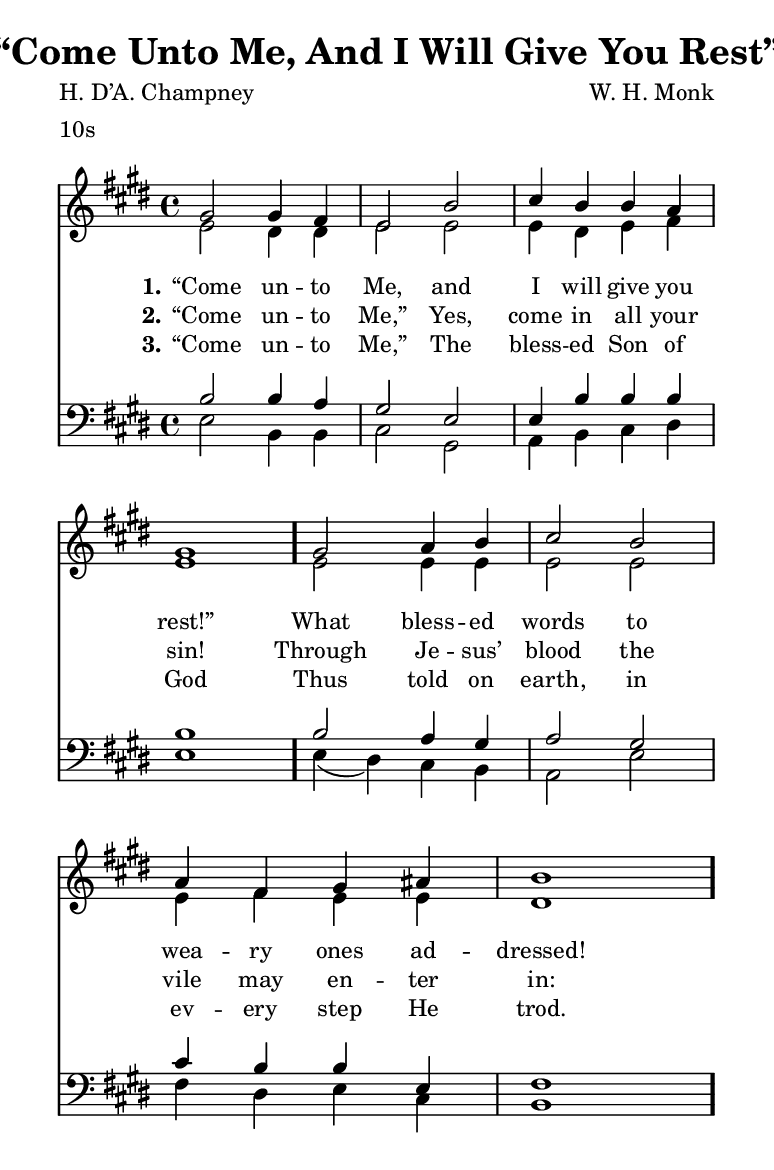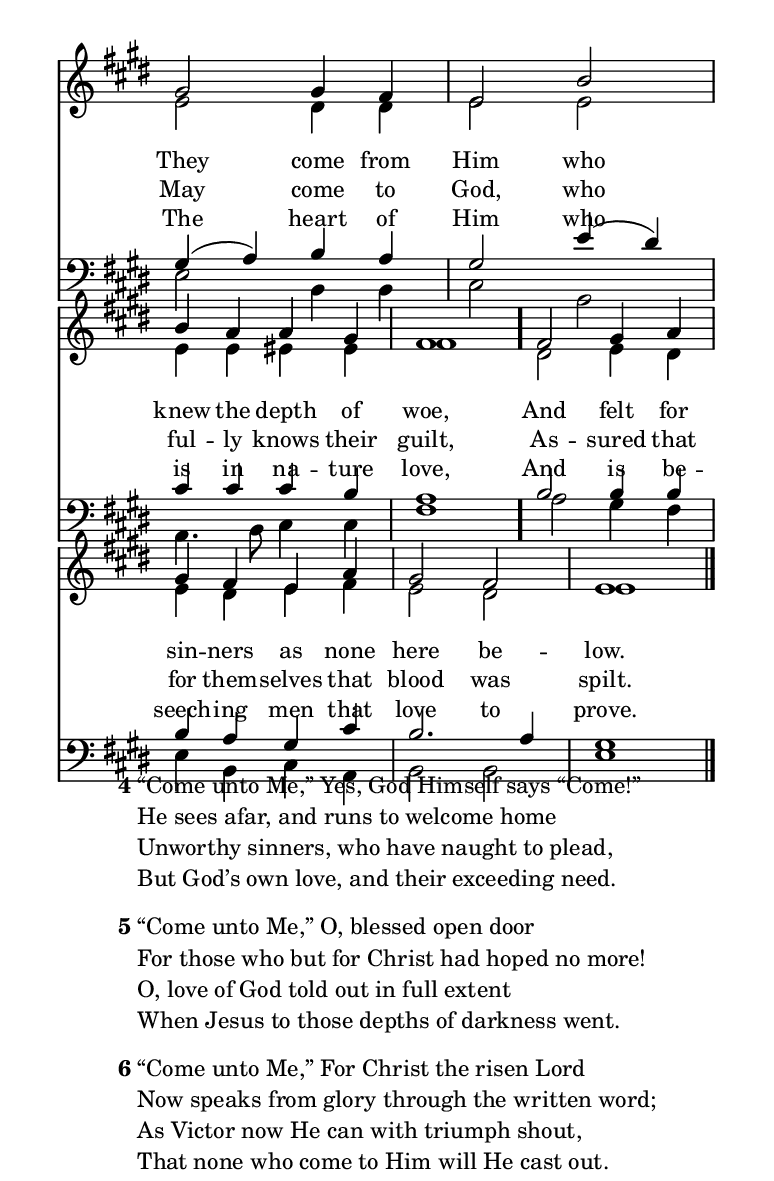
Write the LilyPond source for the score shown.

\include "common/global.ily"
\paper {
  \include "common/paper.ily"
  %ragged-bottom = ##t
  %ragged-last-bottom = ##t
  systems-per-page = 3
  %page-count = ##f
}

\header{
  hymnnumber = "76"
  title = "“Come Unto Me, And I Will Give You Rest”"
  tunename = "Eventide"
  meter = "10s"
  poet = "H. D’A. Champney"
  composer = "W. H. Monk"
  %copyright = ""
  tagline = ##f
}

% for fermata in MIDI
ta = { \tempo 4=110 }
tb = { \tempo 4=55  }

patternAA = { c2      c4 c4 | c2 c2      | c4  c4 c4 c4 | c1 }
patternAB = { c4( c4) c4 c4 | c2 c2      | c4  c4 c4 c4 | c1 }
patternAC = { c4( c4) c4 c4 | c2 c4( c4) | c4  c4 c4 c4 | c1 }
patternAD = { c2      c4 c4 | c2 c2      | c4. c8 c4 c4 | c1 }

patternBA = { c2 c4 c4 | c4 c4 c4 c4 | c2  c2 | c1 }
patternBB = { c2 c4 c4 | c4 c4 c4 c4 | c2. c4 | c1 }

global = {
  \include "common/overrides.ily"
  \override Staff.TimeSignature.style = #'()
  \time 4/4
  \override Score.MetronomeMark.transparent = ##t % hide all fermata changes too
  \ta
  \key e \major
  %\partial 4
  \autoBeamOff
}

notesSoprano = {
\global
\relative c'' {

  \changePitch \patternAA { gis gis fis | e b' | cis b b a | gis }
  \changePitch \patternAA { gis a b | cis b | a fis gis ais | b }
  \changePitch \patternAA { gis gis fis | e b' | b a a gis | fis }
  \changePitch \patternBA { fis gis a | gis fis e a | gis fis | e }

  \bar "|."

}
}

notesAlto = {
\global
\relative e' {

  \changePitch \patternAA { e dis dis | e e | e dis e fis | e }
  \changePitch \patternAA { e e e | e e | e fis e e | dis }
  \changePitch \patternAA { e dis dis | e e | e e eis eis | fis }
  \changePitch \patternBA { dis e dis | e dis e fis | e dis | e }

}
}

notesTenor = {
\global
\relative a {

  \changePitch \patternAA { b b a | gis e | e b' b b | b }
  \changePitch \patternAA { b a gis | a gis | cis b b e, | fis }
  \changePitch \patternAC { gis a b a | gis e' dis | cis cis cis b | a }
  \changePitch \patternBB { b b b | b a gis cis | b a | gis }

}
}

notesBass = {
\global
\relative f {

  \changePitch \patternAA { e b b | cis gis | a b cis dis | e }
  \changePitch \patternAB { e dis cis b | a e' | fis dis e cis | b }
  \changePitch \patternAD { e b b | cis gis | a b cis cis | fis }
  \changePitch \patternBA { a gis fis | e b cis a | b b e }

}
}

wordsA = \lyricmode {
\set stanza = "1."

“Come un -- to Me, and I will give you rest!” \bar "."
What bless -- ed words to wea -- ry ones ad -- dressed! \bar "."
They come from Him who knew the depth of woe, \bar "."
And felt for sin -- ners as none here be -- low. \bar "."

}

wordsB = \lyricmode {
\set stanza = "2."

“Come un -- to Me,” Yes, come in all your sin!
Through Je -- sus’ blood the vile may en -- ter in:
May come to God, who ful -- ly knows their guilt,
As -- sured that for them -- selves that blood was spilt.

}

wordsC = \lyricmode {
\set stanza = "3."

“Come un -- to Me,” The bless -- ed Son of God
Thus told on earth, in ev -- ery step He trod.
The heart of Him who is in na -- ture love,
And is be -- seech -- ing men that love to prove.

}

wordsD = \markuplist {

\line { “Come unto Me,” Yes, God Himself says “Come!” }
\line { He sees afar, and runs to welcome home }
\line { Unworthy sinners, who have naught to plead, }
\line { But God’s own love, and their exceeding need. }

}

wordsE = \markuplist {

\line { “Come unto Me,” O, blessed open door }
\line { For those who but for Christ had hoped no more! }
\line { O, love of God told out in full extent }
\line { When Jesus to those depths of darkness went. }

}

wordsF = \markuplist {

\line { “Come unto Me,” For Christ the risen Lord }
\line { Now speaks from glory through the written word; }
\line { As Victor now He can with triumph shout, }
\line { That none who come to Him will He cast out. }

}

\score {
  \context ChoirStaff <<
    \context Staff = upper <<
      \set ChoirStaff.systemStartDelimiter = #'SystemStartBar
      \context Voice  = sopranos { \voiceOne << \notesSoprano >> }
      \context Voice  = altos { \voiceTwo << \notesAlto >> }
      \context Lyrics = one   \lyricsto sopranos \wordsA
      \context Lyrics = two   \lyricsto sopranos \wordsB
      \context Lyrics = three \lyricsto sopranos \wordsC
    >>
    \context Staff = men <<
      \clef bass
      \context Voice  = tenors { \voiceOne << \notesTenor >> }
      \context Voice  = basses { \voiceTwo << \notesBass >> }
    >>
  >>
  \layout {
    \include "common/layout.ily"
  }
  \midi{
    \include "common/midi.ily"
  }
}

\noPageBreak

%{
% Attempting to lay out just like EOG, without great success
\markup {
	\fill-line {
		\hspace #0.1
		\column {
			\fill-line {
				\hspace #0.1
				\line{ \bold 4 \column { \wordsD } } %\combine \null \vspace #0.4
				\hspace #0.1
				\line{ \bold 5 \column { \wordsE } } %\combine \null \vspace #0.4
			}

			\combine \null \vspace #1.4

			\fill-line { %\column {
				\hspace #0.1
				\line{ \bold 6 \column { \wordsF } } %\combine \null \vspace #0.4
				\hspace #0.1
			}
		}
		\hspace #0.1
	}
}
%}

\markup { \fill-line { \column {
  \line{ \bold 4 \column { \wordsD } } \combine \null \vspace #0.4
  \line{ \bold 5 \column { \wordsE } } \combine \null \vspace #0.4
  \line{ \bold 6 \column { \wordsF } } %\combine \null \vspace #0.4
} } }

\version "2.18.0"  % necessary for upgrading to future LilyPond versions.

% vi:set et ts=2 sw=2 ai nocindent syntax=lilypond
